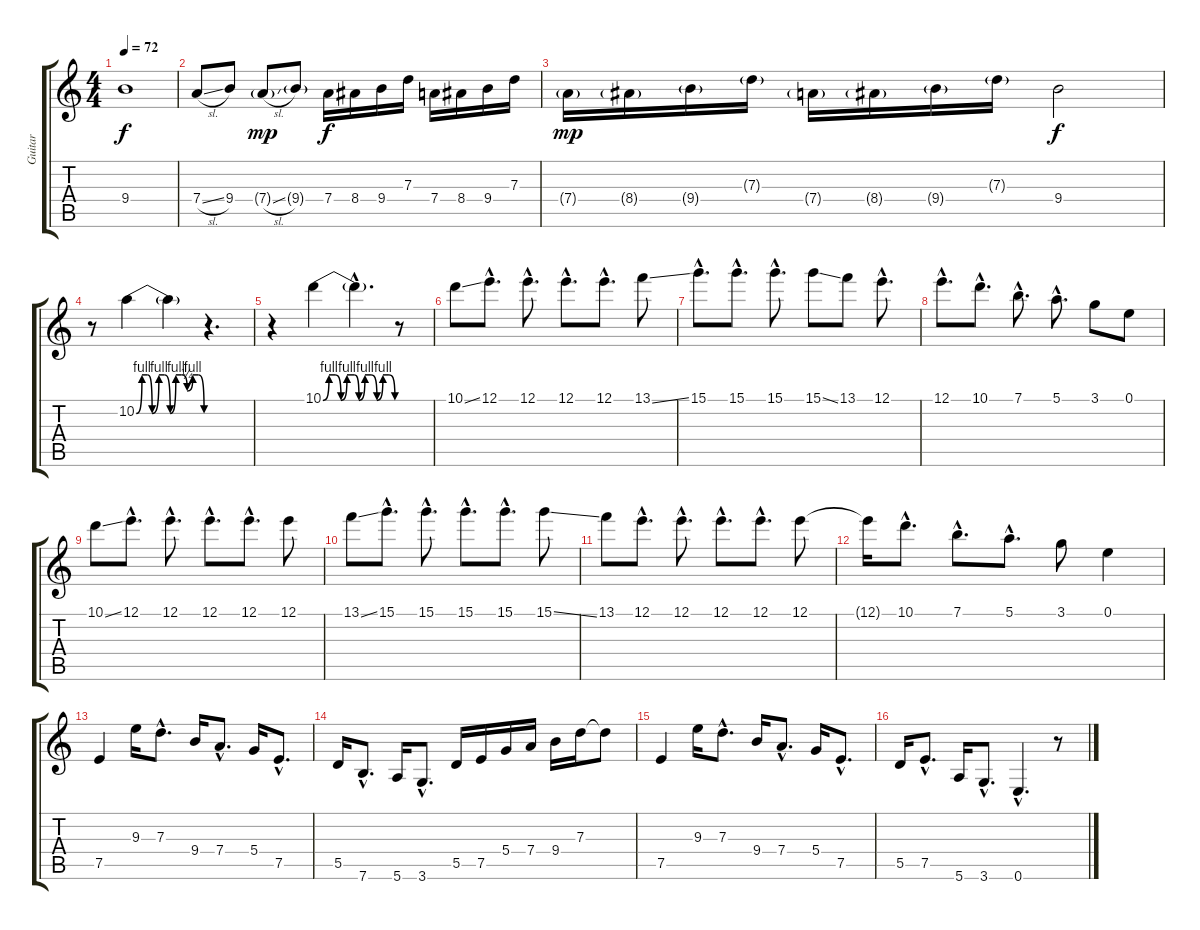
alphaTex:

\track ("Guitar" "Guitar") {instrument overdrivenguitar}
\staff {score tabs}
\tuning (E4 B3 G3 D3 A2 E2) {hide}
\ts (4 4)
\tempo 72
\clef g2
\ks c
9.4.1{dy f} |
7.4{sl}.8 9.4.8 7.4{sl g}.8{dy mp} 9.4{g}.8 7.4.16{dy f} 8.4.16 9.4.16 7.3.16 7.4.16 8.4.16 9.4.16 7.3.16 |
7.4{g}.16{dy mp} 8.4{g}.16 9.4{g}.16 7.3{g}.16 7.4{g}.16 8.4{g}.16 9.4{g}.16 7.3{g}.16 9.4.2{dy f} |
r.8 10.2{be (custom 0 0 5 4 10 4 14 0 20 4 25 4 30 0 35 4 40 4 45 1 50 4 55 4 60 0)}.4 10.2{t}.4 r.4{d} |
r.4 10.1{be (custom 0 0 5 4 10 4 15 0 20 4 26 4 30 0 35 4 40 4 45 0 50 4 55 4 60 0)}.4 10.1{hac t}.4{d} r.8 |
10.1{ss}.8{instrument electricguitarclean} 12.1{hac}.8{d} 12.1{hac}.8{d} 12.1{hac}.8{d} 12.1{hac}.8{d} 13.1{ss}.8 |
15.1{hac}.8{d} 15.1{hac}.8{d} 15.1{hac}.8{d} 15.1{ss}.8 13.1.8 12.1{hac}.8{d} |
12.1{hac}.8{d} 10.1{hac}.8{d} 7.1{hac}.8{d} 5.1{hac}.8{d} 3.1.8 0.1.8 |
10.1{ss}.8 12.1{hac}.8{d} 12.1{hac}.8{d} 12.1{hac}.8{d} 12.1{hac}.8{d} 12.1.8 |
13.1{ss}.8 15.1{hac}.8{d} 15.1{hac}.8{d} 15.1{hac}.8{d} 15.1{hac}.8{d} 15.1{ss}.8 |
13.1.8 12.1{hac}.8{d} 12.1{hac}.8{d} 12.1{hac}.8{d} 12.1{hac}.8{d} 12.1.8 |
12.1{t}.16 10.1{hac}.8{d} 7.1{hac}.8{d} 5.1{hac}.8{d} 3.1.8 0.1.4 |
7.5.4{instrument overdrivenguitar} 9.3.16 7.3{hac}.8{d} 9.4.16 7.4{hac}.8{d} 5.4.16 7.5{hac}.8{d} |
5.5.16 7.6{hac}.8{d} 5.6.16 3.6{hac}.8{d} 5.5.16 7.5.16 5.4.16 7.4.16 9.4.16 7.3.16 7.3{t}.8 |
7.5.4 9.3.16 7.3{hac}.8{d} 9.4.16 7.4{hac}.8{d} 5.4.16 7.5{hac}.8{d} |
5.5.16 7.5{hac}.8{d} 5.6.16 3.6{hac}.8{d} 0.6{hac}.4{d} r.8
